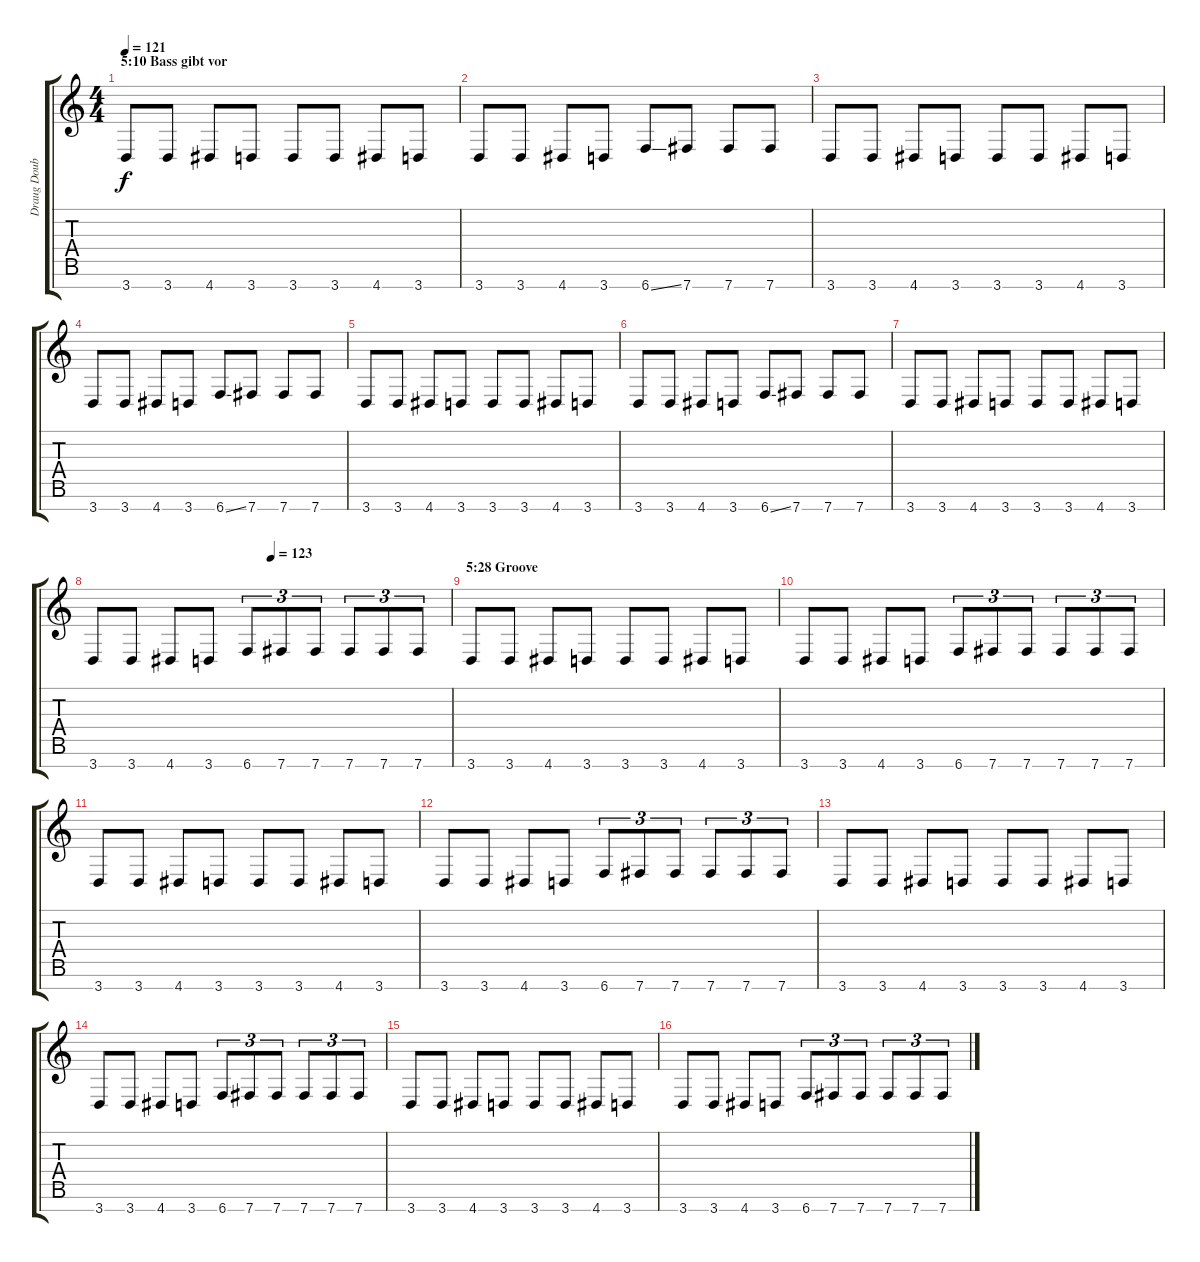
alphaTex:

\track ("Draug Double" "Draug Doub") {instrument electricbasspick}
\staff {score tabs}
\tuning (E4 B3 G3 D3 A2 E2 B1) {hide}
\ts (4 4)
\section ("" "5:10 Bass gibt vor")
\tempo 121
\clef g2
\ks c
3.7.8{dy f volume 12 instrument electricbasspick} 3.7.8 4.7.8 3.7.8 3.7.8 3.7.8 4.7.8 3.7.8 |
3.7.8 3.7.8 4.7.8 3.7.8 6.7{ss}.8 7.7.8 7.7.8 7.7.8 |
3.7.8 3.7.8 4.7.8 3.7.8 3.7.8 3.7.8 4.7.8 3.7.8 |
3.7.8 3.7.8 4.7.8 3.7.8 6.7{ss}.8 7.7.8 7.7.8 7.7.8 |
3.7.8 3.7.8 4.7.8 3.7.8 3.7.8 3.7.8 4.7.8 3.7.8 |
3.7.8 3.7.8 4.7.8 3.7.8 6.7{ss}.8 7.7.8 7.7.8 7.7.8 |
3.7.8 3.7.8 4.7.8 3.7.8 3.7.8 3.7.8 4.7.8 3.7.8 |
\tempo (123 0.5)
3.7.8 3.7.8 4.7.8 3.7.8 6.7.8{tu (3 2)} 7.7.8{tu (3 2)} 7.7.8{tu (3 2)} 7.7.8{tu (3 2)} 7.7.8{tu (3 2)} 7.7.8{tu (3 2)} |
\section ("" "5:28 Groove ")
3.7.8 3.7.8 4.7.8 3.7.8 3.7.8 3.7.8 4.7.8 3.7.8 |
3.7.8 3.7.8 4.7.8 3.7.8 6.7.8{tu (3 2)} 7.7.8{tu (3 2)} 7.7.8{tu (3 2)} 7.7.8{tu (3 2)} 7.7.8{tu (3 2)} 7.7.8{tu (3 2)} |
3.7.8 3.7.8 4.7.8 3.7.8 3.7.8 3.7.8 4.7.8 3.7.8 |
3.7.8 3.7.8 4.7.8 3.7.8 6.7.8{tu (3 2)} 7.7.8{tu (3 2)} 7.7.8{tu (3 2)} 7.7.8{tu (3 2)} 7.7.8{tu (3 2)} 7.7.8{tu (3 2)} |
3.7.8 3.7.8 4.7.8 3.7.8 3.7.8 3.7.8 4.7.8 3.7.8 |
3.7.8 3.7.8 4.7.8 3.7.8 6.7.8{tu (3 2)} 7.7.8{tu (3 2)} 7.7.8{tu (3 2)} 7.7.8{tu (3 2)} 7.7.8{tu (3 2)} 7.7.8{tu (3 2)} |
3.7.8 3.7.8 4.7.8 3.7.8 3.7.8 3.7.8 4.7.8 3.7.8 |
3.7.8 3.7.8 4.7.8 3.7.8 6.7.8{tu (3 2)} 7.7.8{tu (3 2)} 7.7.8{tu (3 2)} 7.7.8{tu (3 2)} 7.7.8{tu (3 2)} 7.7.8{tu (3 2)}
